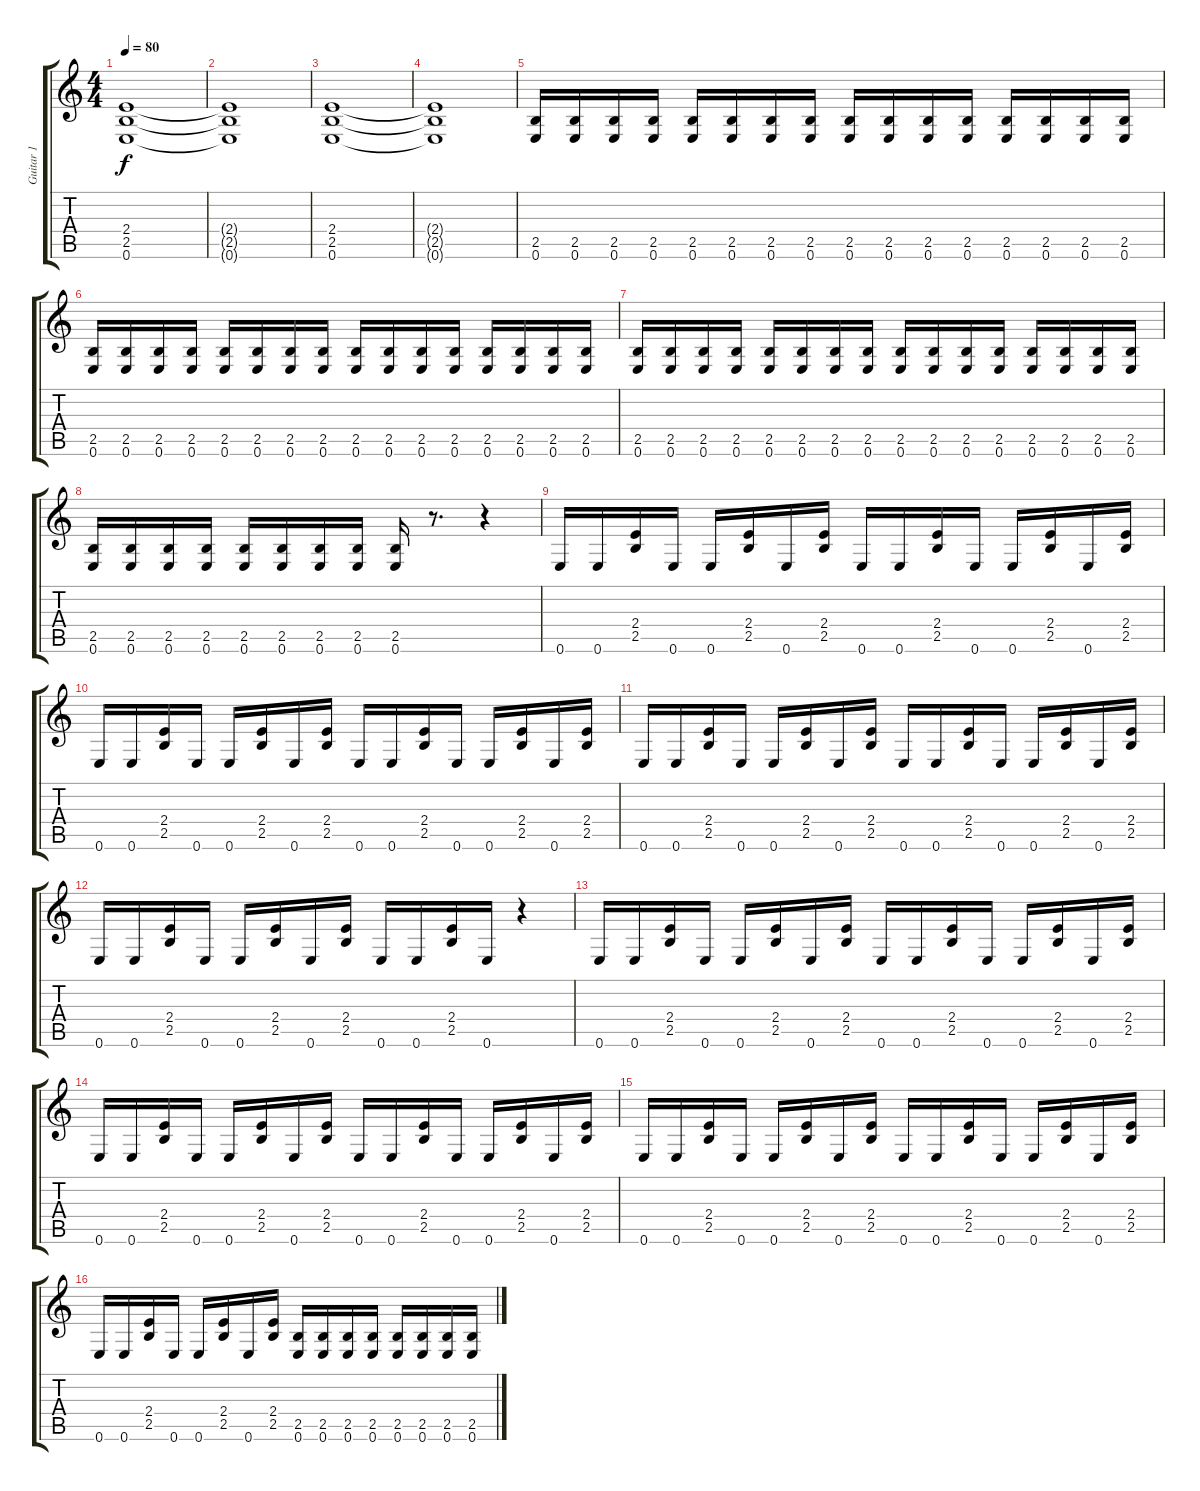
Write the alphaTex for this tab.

\track ("Guitar 1" "Guitar 1") {instrument distortionguitar}
\staff {score tabs}
\tuning (E4 B3 G3 D3 A2 E2) {hide}
\ts (4 4)
\tempo 80
\clef g2
\ks c
(2.4 2.5 0.6).1{dy f instrument distortionguitar} |
(2.4{t} 2.5{t} 0.6{t}).1 |
(2.4 2.5 0.6).1 |
(2.4{t} 2.5{t} 0.6{t}).1 |
(2.5 0.6).16 (2.5 0.6).16 (2.5 0.6).16 (2.5 0.6).16 (2.5 0.6).16 (2.5 0.6).16 (2.5 0.6).16 (2.5 0.6).16 (2.5 0.6).16 (2.5 0.6).16 (2.5 0.6).16 (2.5 0.6).16 (2.5 0.6).16 (2.5 0.6).16 (2.5 0.6).16 (2.5 0.6).16 |
(2.5 0.6).16 (2.5 0.6).16 (2.5 0.6).16 (2.5 0.6).16 (2.5 0.6).16 (2.5 0.6).16 (2.5 0.6).16 (2.5 0.6).16 (2.5 0.6).16 (2.5 0.6).16 (2.5 0.6).16 (2.5 0.6).16 (2.5 0.6).16 (2.5 0.6).16 (2.5 0.6).16 (2.5 0.6).16 |
(2.5 0.6).16 (2.5 0.6).16 (2.5 0.6).16 (2.5 0.6).16 (2.5 0.6).16 (2.5 0.6).16 (2.5 0.6).16 (2.5 0.6).16 (2.5 0.6).16 (2.5 0.6).16 (2.5 0.6).16 (2.5 0.6).16 (2.5 0.6).16 (2.5 0.6).16 (2.5 0.6).16 (2.5 0.6).16 |
(2.5 0.6).16 (2.5 0.6).16 (2.5 0.6).16 (2.5 0.6).16 (2.5 0.6).16 (2.5 0.6).16 (2.5 0.6).16 (2.5 0.6).16 (2.5 0.6).16 r.8{d} r.4 |
0.6.16 0.6.16 (2.4 2.5).16 0.6.16 0.6.16 (2.4 2.5).16 0.6.16 (2.4 2.5).16 0.6.16 0.6.16 (2.4 2.5).16 0.6.16 0.6.16 (2.4 2.5).16 0.6.16 (2.4 2.5).16 |
0.6.16 0.6.16 (2.4 2.5).16 0.6.16 0.6.16 (2.4 2.5).16 0.6.16 (2.4 2.5).16 0.6.16 0.6.16 (2.4 2.5).16 0.6.16 0.6.16 (2.4 2.5).16 0.6.16 (2.4 2.5).16 |
0.6.16 0.6.16 (2.4 2.5).16 0.6.16 0.6.16 (2.4 2.5).16 0.6.16 (2.4 2.5).16 0.6.16 0.6.16 (2.4 2.5).16 0.6.16 0.6.16 (2.4 2.5).16 0.6.16 (2.4 2.5).16 |
0.6.16 0.6.16 (2.4 2.5).16 0.6.16 0.6.16 (2.4 2.5).16 0.6.16 (2.4 2.5).16 0.6.16 0.6.16 (2.4 2.5).16 0.6.16 r.4 |
0.6.16 0.6.16 (2.4 2.5).16 0.6.16 0.6.16 (2.4 2.5).16 0.6.16 (2.4 2.5).16 0.6.16 0.6.16 (2.4 2.5).16 0.6.16 0.6.16 (2.4 2.5).16 0.6.16 (2.4 2.5).16 |
0.6.16 0.6.16 (2.4 2.5).16 0.6.16 0.6.16 (2.4 2.5).16 0.6.16 (2.4 2.5).16 0.6.16 0.6.16 (2.4 2.5).16 0.6.16 0.6.16 (2.4 2.5).16 0.6.16 (2.4 2.5).16 |
0.6.16 0.6.16 (2.4 2.5).16 0.6.16 0.6.16 (2.4 2.5).16 0.6.16 (2.4 2.5).16 0.6.16 0.6.16 (2.4 2.5).16 0.6.16 0.6.16 (2.4 2.5).16 0.6.16 (2.4 2.5).16 |
0.6.16 0.6.16 (2.4 2.5).16 0.6.16 0.6.16 (2.4 2.5).16 0.6.16 (2.4 2.5).16 (2.5 0.6).16 (2.5 0.6).16 (2.5 0.6).16 (2.5 0.6).16 (2.5 0.6).16 (2.5 0.6).16 (2.5 0.6).16 (2.5 0.6).16
